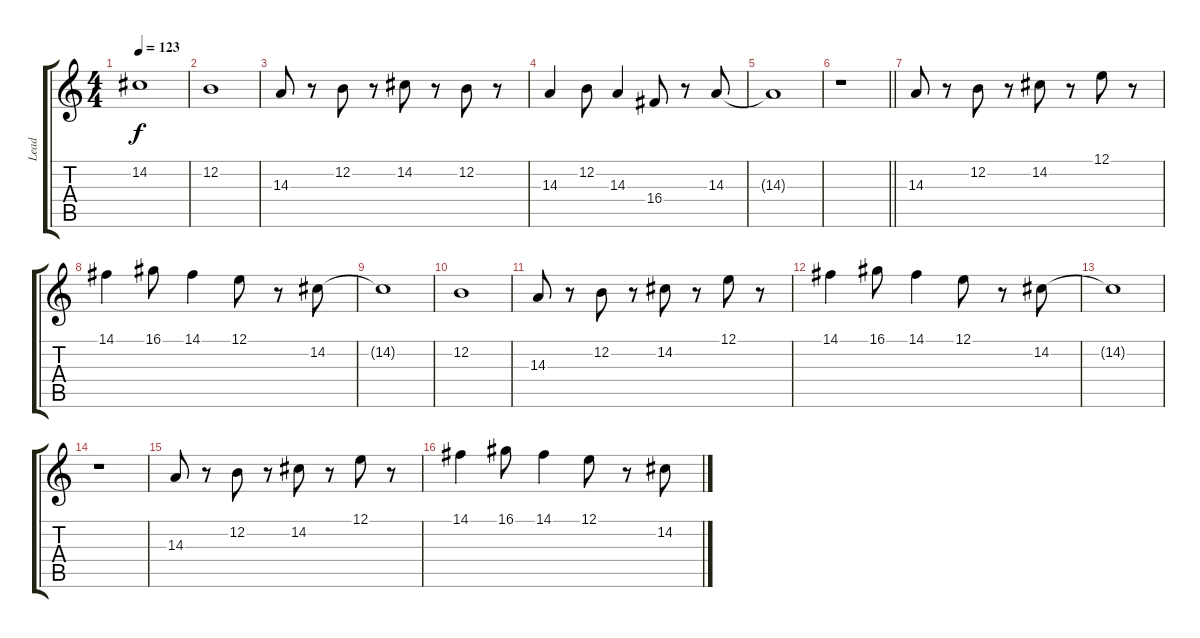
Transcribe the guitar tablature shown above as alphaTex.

\track ("Lead" "Lead") {instrument electricpiano1}
\staff {score tabs}
\tuning (E4 B3 G3 D3 A2 E2) {hide}
\ts (4 4)
\tempo 123
\clef g2
\ks c
14.2{t}.1{dy f} |
12.2.1 |
14.3.8 r.8 12.2.8 r.8 14.2.8 r.8 12.2.8 r.8 |
14.3.4 12.2.8 14.3.4 16.4.8 r.8 14.3.8 |
14.3{t}.1 |
\barLineRight lightlight
r.1 |
14.3.8 r.8 12.2.8 r.8 14.2.8 r.8 12.1.8 r.8 |
14.1.4 16.1.8 14.1.4 12.1.8 r.8 14.2.8 |
14.2{t}.1 |
12.2.1 |
14.3.8 r.8 12.2.8 r.8 14.2.8 r.8 12.1.8 r.8 |
14.1.4 16.1.8 14.1.4 12.1.8 r.8 14.2.8 |
14.2{t}.1 |
r.1 |
14.3.8 r.8 12.2.8 r.8 14.2.8 r.8 12.1.8 r.8 |
14.1.4 16.1.8 14.1.4 12.1.8 r.8 14.2.8
